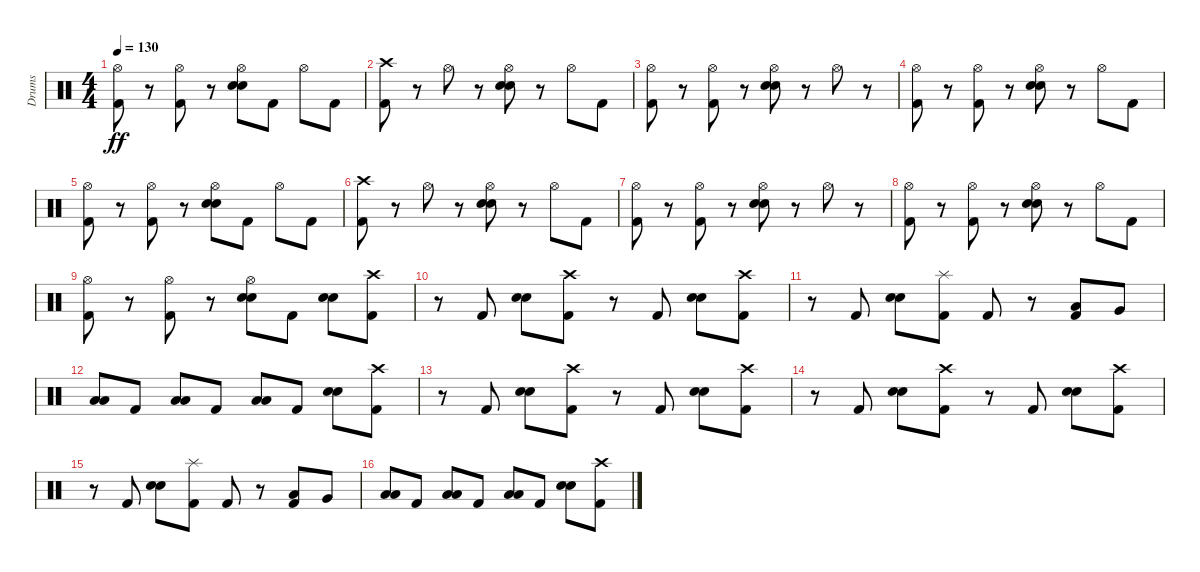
\track ("Drums" "Drums") {instrument percussion}
\staff {score}
\articulation defaults
\ts (4 4)
\tempo 130
\clef neutral
\ks c
("Hi-Hat (open)" "Kick (hit) 2").8{dy ff} r.8 ("Hi-Hat (open)" "Kick (hit) 2").8 r.8 ("Hi-Hat (open)" "Electric Snare (hit)" "Electric Snare (hit)").8 "Kick (hit) 2".8 "Hi-Hat (open)".8 "Kick (hit) 2".8 |
("Crash high (hit)" "Kick (hit) 2").8 r.8 "Hi-Hat (open)".8 r.8 ("Hi-Hat (open)" "Electric Snare (hit)" "Electric Snare (hit)").8 r.8 "Hi-Hat (open)".8 "Kick (hit) 2".8 |
("Hi-Hat (open)" "Kick (hit) 2").8 r.8 ("Hi-Hat (open)" "Kick (hit) 2").8 r.8 ("Hi-Hat (open)" "Electric Snare (hit)" "Electric Snare (hit)").8 r.8 "Hi-Hat (open)".8 r.8 |
("Hi-Hat (open)" "Kick (hit) 2").8 r.8 ("Hi-Hat (open)" "Kick (hit) 2").8 r.8 ("Hi-Hat (open)" "Electric Snare (hit)" "Electric Snare (hit)").8 r.8 "Hi-Hat (open)".8 "Kick (hit) 2".8 |
("Hi-Hat (open)" "Kick (hit) 2").8 r.8 ("Hi-Hat (open)" "Kick (hit) 2").8 r.8 ("Hi-Hat (open)" "Electric Snare (hit)" "Electric Snare (hit)").8 "Kick (hit) 2".8 "Hi-Hat (open)".8 "Kick (hit) 2".8 |
("Crash high (hit)" "Kick (hit) 2").8 r.8 "Hi-Hat (open)".8 r.8 ("Hi-Hat (open)" "Electric Snare (hit)" "Electric Snare (hit)").8 r.8 "Hi-Hat (open)".8 "Kick (hit) 2".8 |
("Hi-Hat (open)" "Kick (hit) 2").8 r.8 ("Hi-Hat (open)" "Kick (hit) 2").8 r.8 ("Hi-Hat (open)" "Electric Snare (hit)" "Electric Snare (hit)").8 r.8 "Hi-Hat (open)".8 r.8 |
("Hi-Hat (open)" "Kick (hit) 2").8 r.8 ("Hi-Hat (open)" "Kick (hit) 2").8 r.8 ("Hi-Hat (open)" "Electric Snare (hit)" "Electric Snare (hit)").8 r.8 "Hi-Hat (open)".8 "Kick (hit) 2".8 |
("Hi-Hat (open)" "Kick (hit) 2").8 r.8 ("Hi-Hat (open)" "Kick (hit) 2").8 r.8 ("Hi-Hat (open)" "Electric Snare (hit)" "Electric Snare (hit)").8 "Kick (hit) 2".8 ("Electric Snare (hit)" "Electric Snare (hit)").8{bd 240} ("Crash high (hit)" "Kick (hit) 2").8 |
r.8 "Kick (hit) 2".8 ("Electric Snare (hit)" "Electric Snare (hit)").8{bd 240} ("Crash high (hit)" "Kick (hit) 2").8 r.8 "Kick (hit) 2".8 ("Electric Snare (hit)" "Electric Snare (hit)").8{bd 240} ("Crash high (hit)" "Kick (hit) 2").8 |
r.8 "Kick (hit) 2".8 ("Electric Snare (hit)" "Electric Snare (hit)").8{bd 240} ("Splash (hit)" "Kick (hit) 2").8 "Kick (hit) 2".8 r.8 ("Low Floor Tom (hit)" "Kick (hit) 2").8 "Very Low Tom (hit)".8 |
("Low Tom (hit)" "Low Tom (hit)").8 "Kick (hit) 2".8 ("Low Tom (hit)" "Low Tom (hit)").8 "Kick (hit) 2".8 ("Low Tom (hit)" "Low Tom (hit)").8 "Kick (hit) 2".8 ("Electric Snare (hit)" "Electric Snare (hit)").8{bd 240} ("Crash high (hit)" "Kick (hit) 2").8 |
r.8 "Kick (hit) 2".8 ("Electric Snare (hit)" "Electric Snare (hit)").8{bd 240} ("Crash high (hit)" "Kick (hit) 2").8 r.8 "Kick (hit) 2".8 ("Electric Snare (hit)" "Electric Snare (hit)").8{bd 240} ("Crash high (hit)" "Kick (hit) 2").8 |
r.8 "Kick (hit) 2".8 ("Electric Snare (hit)" "Electric Snare (hit)").8{bd 240} ("Crash high (hit)" "Kick (hit) 2").8 r.8 "Kick (hit) 2".8 ("Electric Snare (hit)" "Electric Snare (hit)").8{bd 240} ("Crash high (hit)" "Kick (hit) 2").8 |
r.8 "Kick (hit) 2".8 ("Electric Snare (hit)" "Electric Snare (hit)").8{bd 240} ("Splash (hit)" "Kick (hit) 2").8 "Kick (hit) 2".8 r.8 ("Low Floor Tom (hit)" "Kick (hit) 2").8 "Very Low Tom (hit)".8 |
("Low Tom (hit)" "Low Tom (hit)").8 "Kick (hit) 2".8 ("Low Tom (hit)" "Low Tom (hit)").8 "Kick (hit) 2".8 ("Low Tom (hit)" "Low Tom (hit)").8 "Kick (hit) 2".8 ("Electric Snare (hit)" "Electric Snare (hit)").8{bd 240} ("Crash high (hit)" "Kick (hit) 2").8
